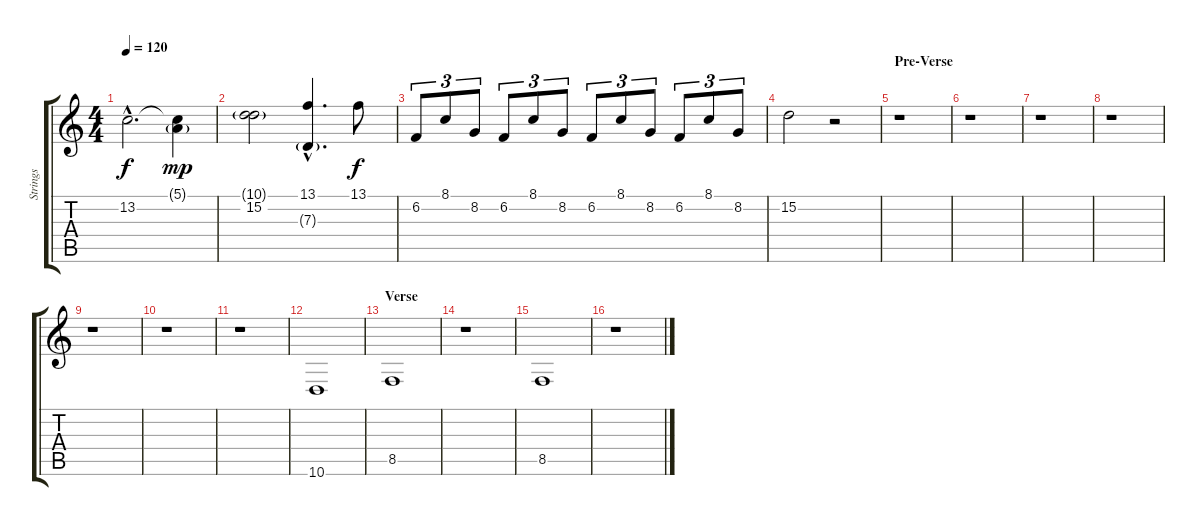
\track ("Strings" "Strings") {instrument stringensemble1}
\staff {score tabs}
\tuning (E4 B3 G3 D3 A2 E2) {hide}
\ts (4 4)
\tempo 120
\clef g2
\ks c
13.2{hac}.2{d dy f volume 8 instrument stringensemble1} (5.1{g} 13.2{t}).4{dy mp} |
(10.1{g} 15.2).2 (13.1{hac} 7.3{g hac}).4{d} 13.1.8{dy f} |
6.2.8{tu (3 2)} 8.1.8{tu (3 2)} 8.2.8{tu (3 2)} 6.2.8{tu (3 2)} 8.1.8{tu (3 2)} 8.2.8{tu (3 2)} 6.2.8{tu (3 2)} 8.1.8{tu (3 2)} 8.2.8{tu (3 2)} 6.2.8{tu (3 2)} 8.1.8{tu (3 2)} 8.2.8{tu (3 2)} |
15.2.2 r.2 |
\section ("" "Pre-Verse")
r.1 |
r.1 |
r.1 |
r.1 |
r.1 |
r.1 |
r.1 |
10.6.1{instrument stringensemble1} |
\section ("" "Verse")
8.5.1 |
r.1 |
8.5.1 |
r.1
